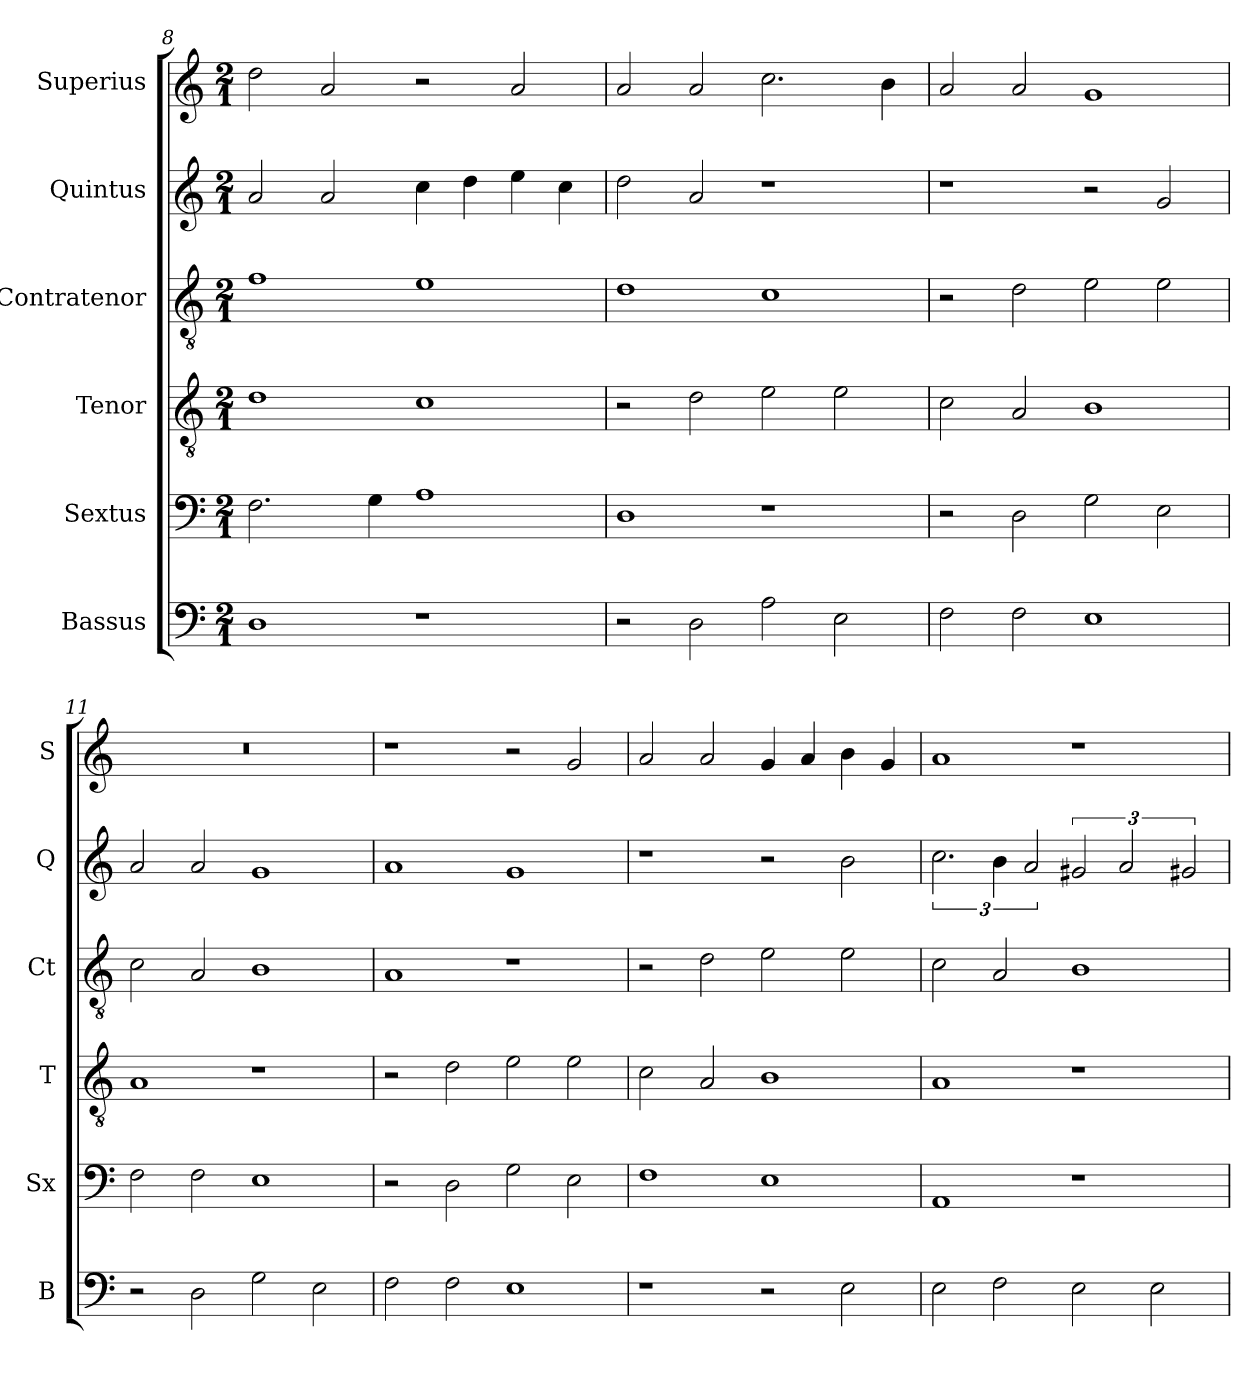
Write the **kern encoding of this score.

**kern	**kern	**kern	**kern	**kern	**kern
*part6	*part5	*part4	*part3	*part2	*part1
*staff6	*staff5	*staff4	*staff3	*staff2	*staff1
*I"Bassus	*I"Sextus	*I"Tenor	*I"Contratenor	*I"Quintus	*I"Superius
*I'B	*I'Sx	*I'T	*I'Ct	*I'Q	*I'S
*clefF4	*clefF4	*clefGv2	*clefGv2	*clefG2	*clefG2
*k[]	*k[]	*k[]	*k[]	*k[]	*k[]
*M2/1	*M2/1	*M2/1	*M2/1	*M2/1	*M2/1
=8	=8	=8	=8	=8	=8
1D	2.F\	1d	1f	2a/	2dd\
.	.	.	.	2a/	2a/
.	4G\	.	.	.	.
1r	1A	1c	1e	4cc\	2r
.	.	.	.	4dd\	.
.	.	.	.	4ee\	2a/
.	.	.	.	4cc\	.
=9	=9	=9	=9	=9	=9
2r	1D	2r	1d	2dd\	2a/
2D\	.	2d\	.	2a/	2a/
2A\	1r	2e\	1c	1r	2.cc\
2E\	.	2e\	.	.	.
.	.	.	.	.	4b\
=10	=10	=10	=10	=10	=10
2F\	2r	2c\	2r	1r	2a/
2F\	2D\	2A/	2d\	.	2a/
1E	2G\	1B	2e\	2r	1g
.	2E\	.	2e\	2g/	.
=11	=11	=11	=11	=11	=11
2r	2F\	1A	2c\	2a/	0r
2D\	2F\	.	2A/	2a/	.
2G\	1E	1r	1B	1g	.
2E\	.	.	.	.	.
=12	=12	=12	=12	=12	=12
2F\	2r	2r	1A	1a	1r
2F\	2D\	2d\	.	.	.
1E	2G\	2e\	1r	1g	2r
.	2E\	2e\	.	.	2g/
=13	=13	=13	=13	=13	=13
1r	1F	2c\	2r	1r	2a/
.	.	2A/	2d\	.	2a/
2r	1E	1B	2e\	2r	4g/
.	.	.	.	.	4a/
2E\	.	.	2e\	2b\	4b\
.	.	.	.	.	4g/
=14	=14	=14	=14	=14	=14
2E\	1AA	1A	2c\	3.cc\	1a
2F\	.	.	2A/	6b\	.
.	.	.	.	3a/	.
2E\	1r	1r	1B	3g#X/	1r
.	.	.	.	3a/	.
2E\	.	.	.	.	.
.	.	.	.	3g#X/	.
=	=	=	=	=	=
*-	*-	*-	*-	*-	*-
